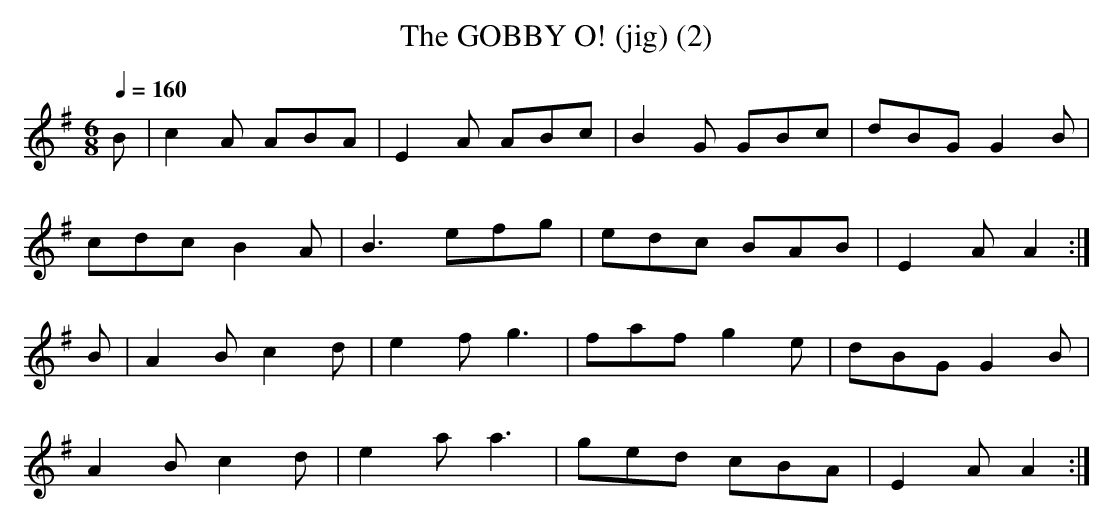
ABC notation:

X:1
T:GOBBY O! (jig) (2), The
Q:1/4=160
L:1/8
M:6/8
K:Ador
B|c2A ABA|E2A ABc|B2G GBc|dBG G2B|
cdc B2A|B3 efg|edc BAB|E2A A2:|
B|A2B c2d|e2f g3|faf g2e|dBG G2B|
A2B c2d|e2a a3|ged cBA|E2A A2:|
